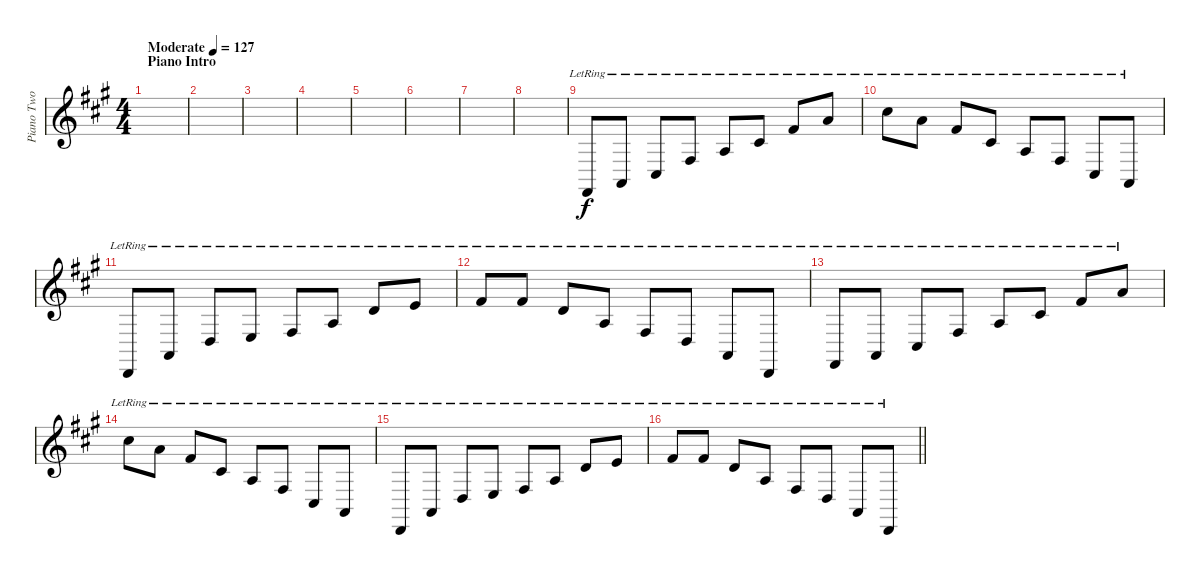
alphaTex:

\track ("Piano Two - Left Hand" "Piano Two ") {instrument acousticgrandpiano}
\staff {score}
\tuning (E4 B3 G3 D3 A2 D2) {hide}
\ts (4 4)
\section ("" "Piano Intro")
\tempo (127 "Moderate")
\clef g2
\ks a
|
|
|
|
|
|
|
|
4.6{lr}.8 0.5{lr}.8 4.5{lr}.8 4.4{lr}.8 7.4{lr}.8 6.3{lr}.8 11.3{lr}.8 10.2{lr}.8 |
9.1{lr}.8 10.2{lr}.8 11.3{lr}.8 6.3{lr}.8 7.4{lr}.8 4.4{lr}.8 4.5{lr}.8 0.5{lr}.8 |
0.6{lr}.8 0.5{lr}.8 0.4{lr}.8 2.4{lr}.8 4.4{lr}.8 2.3{lr}.8 3.2{lr}.8 5.2{lr}.8 |
7.2{lr}.8 2.1{lr}.8 3.2{lr}.8 2.3{lr}.8 4.4{lr}.8 0.4{lr}.8 0.5{lr}.8 0.6{lr}.8 |
4.6{lr}.8 0.5{lr}.8 4.5{lr}.8 4.4{lr}.8 7.4{lr}.8 6.3{lr}.8 11.3{lr}.8 10.2{lr}.8 |
9.1{lr}.8 10.2{lr}.8 11.3{lr}.8 6.3{lr}.8 7.4{lr}.8 4.4{lr}.8 4.5{lr}.8 0.5{lr}.8 |
0.6{lr}.8 0.5{lr}.8 0.4{lr}.8 2.4{lr}.8 4.4{lr}.8 2.3{lr}.8 3.2{lr}.8 5.2{lr}.8 |
\barLineRight lightlight
7.2{lr}.8 2.1{lr}.8 3.2{lr}.8 2.3{lr}.8 4.4{lr}.8 0.4{lr}.8 0.5{lr}.8 0.6{lr}.8
